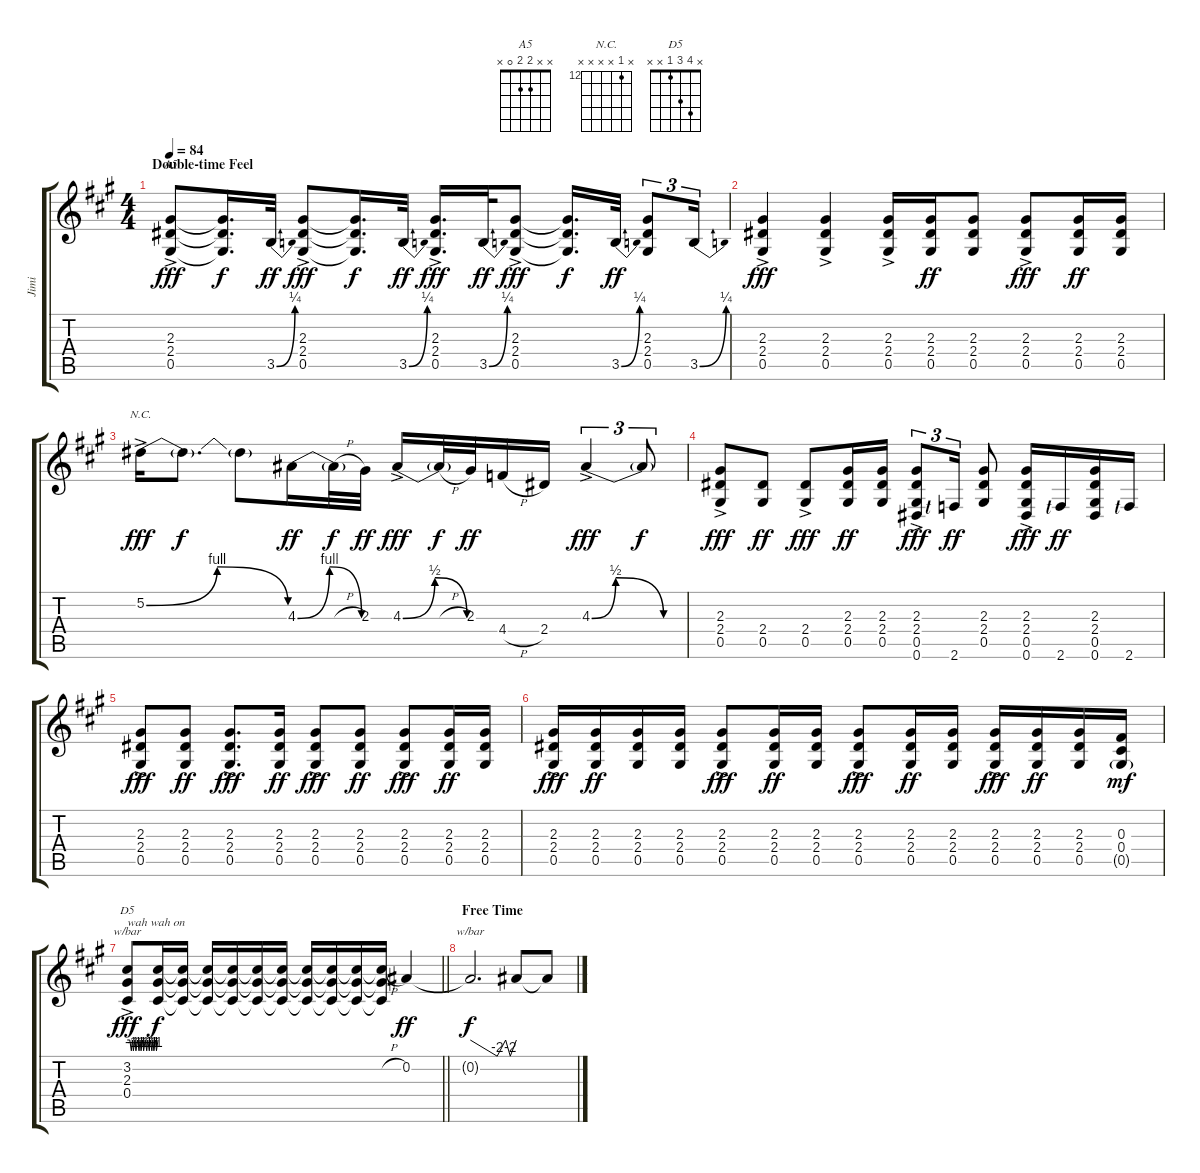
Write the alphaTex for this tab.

\track ("Jimi" "Jimi") {instrument overdrivenguitar}
\staff {score tabs}
\tuning (Eb4 Bb3 Gb3 Db3 Ab2 Eb2) {hide}
\chord ("A5" x x 2 2 0 x) {barre 0}
\chord ("N.C." x 12 x x x x) {firstfret 12}
\chord ("D5" x 4 3 1 x x)
\ts (4 4)
\section ("" "Double-time Feel")
\tempo 84
\clef g2
\ks a
(2.3{ac} 2.4{ac} 0.5{ac}).8{ch "A5" dy fff} (2.3{t} 2.4{t} 0.5{t}).16{d dy f} 3.5{be (bend 0 0 60 1)}.32{dy ff} (2.3{ac} 2.4{ac} 0.5{ac}).8{dy fff} (2.3{t} 2.4{t} 0.5{t}).16{d dy f} 3.5{be (bend 0 0 60 1)}.32{dy ff} (2.3{ac} 2.4{ac} 0.5{ac}).16{d dy fff} 3.5{be (bend 0 0 60 1)}.32{dy ff} (2.3{ac} 2.4{ac} 0.5{ac}).8{dy fff} (2.3{t} 2.4{t} 0.5{t}).16{d dy f} 3.5{be (bend 0 0 60 1)}.32{dy ff} (2.3 2.4 0.5).8{tu (3 2)} 3.5{be (bend 0 0 60 1)}.16{tu (3 2)} |
(2.3{ac} 2.4{ac} 0.5{ac}).4{dy fff} (2.3{ac} 2.4{ac} 0.5{ac}).4 (2.3{ac} 2.4{ac} 0.5{ac}).16 (2.3 2.4 0.5).16{dy ff} (2.3 2.4 0.5).8 (2.3{ac} 2.4{ac} 0.5{ac}).8{dy fff} (2.3 2.4 0.5).16{dy ff} (2.3 2.4 0.5).16 |
5.2{be (bendrelease 0 0 15 4 15 4 60 0) ac}.16{ch "N.C." dy fff} 5.2{t}.8{d dy f} 5.2{t}.8 4.3{be (bendrelease 0 0 30 4 30 4 60 0)}.16{dy ff} 4.3{h t}.32{dy f} 2.3.32{dy ff} 4.3{be (bendrelease 0 0 30 2 30 2 60 0) ac}.16{dy fff} 4.3{h t}.32{dy f} 2.3.32{dy ff} 4.4{h}.16 2.4.16 4.3{be (custom 0 0 15 2 45 0 60 0) ac}.4{tu (3 2) dy fff} 4.3{t}.8{tu (3 2) dy f} |
(2.3{ac} 2.4{ac} 0.5{ac}).8{dy fff} (2.4 0.5).8{dy ff} (2.4{ac} 0.5{ac}).8{dy fff} (2.3 2.4 0.5).16{dy ff} (2.3 2.4 0.5).16 (2.3{ac} 2.4{ac} 0.5{ac} 0.6{ac}).8{tu (3 2) dy fff} 2.6{lf 1}.16{tu (3 2) dy ff} (2.3 2.4 0.5).8 (2.3{ac} 2.4{ac} 0.5{ac} 0.6{ac}).16{dy fff} 2.6{lf 1}.16{dy ff} (2.3 2.4 0.5 0.6).16 2.6{lf 1}.16 |
(2.3{ac} 2.4{ac} 0.5{ac}).8{dy fff} (2.3 2.4 0.5).8{dy ff} (2.3{ac} 2.4{ac} 0.5{ac}).8{d dy fff} (2.3 2.4 0.5).16{dy ff} (2.3{ac} 2.4{ac} 0.5{ac}).8{dy fff} (2.3 2.4 0.5).8{dy ff} (2.3{ac} 2.4{ac} 0.5{ac}).8{dy fff} (2.3 2.4 0.5).16{dy ff} (2.3 2.4 0.5).16 |
(2.3{ac} 2.4{ac} 0.5{ac}).16{dy fff} (2.3 2.4 0.5).16{dy ff} (2.3 2.4 0.5).16 (2.3 2.4 0.5).16 (2.3{ac} 2.4{ac} 0.5{ac}).8{dy fff} (2.3 2.4 0.5).16{dy ff} (2.3 2.4 0.5).16 (2.3{ac} 2.4{ac} 0.5{ac}).8{dy fff} (2.3 2.4 0.5).16{dy ff} (2.3 2.4 0.5).16 (2.3{ac} 2.4{ac} 0.5{ac}).16{dy fff} (2.3 2.4 0.5).16{dy ff} (2.3 2.4 0.5).16 (0.3 0.4 0.5{g}).16{dy mf} |
\barLineRight lightlight
(3.2{ac} 2.3{ac} 0.4{ac}).8{tbe (custom default 0 0 5 0 8 -4 10 0 12 -4 15 0 17 -4 20 0 23 -4 25 0 27 -4 30 0 32 -4 35 0 38 -4 40 0 43 -4 45 0 48 -4 50 0 52 -4 55 0 57 -4 60 0) ch "D5" txt "wah wah on" dy fff} (3.2{t} 2.3{t} 0.4{t}).16{dy f} (3.2{t} 2.3{t} 0.4{t}).16 (3.2{t} 2.3{t} 0.4{t}).16 (3.2{t} 2.3{t} 0.4{t}).16 (3.2{t} 2.3{t} 0.4{t}).16 (3.2{t} 2.3{t} 0.4{t}).16 (3.2{t} 2.3{t} 0.4{t}).16 (3.2{t} 2.3{t} 0.4{t}).16 (3.2{t} 2.3{t} 0.4{t}).16 (3.2{h t} 2.3{t} 0.4{t}).16 0.2.4{dy ff} |
\section ("" "Free Time")
0.2{t}.2{d tbe (custom default 0 0 35 -8 46 0 52 -8 60 0) dy f} 0.2{t}.8 0.2{t}.8
